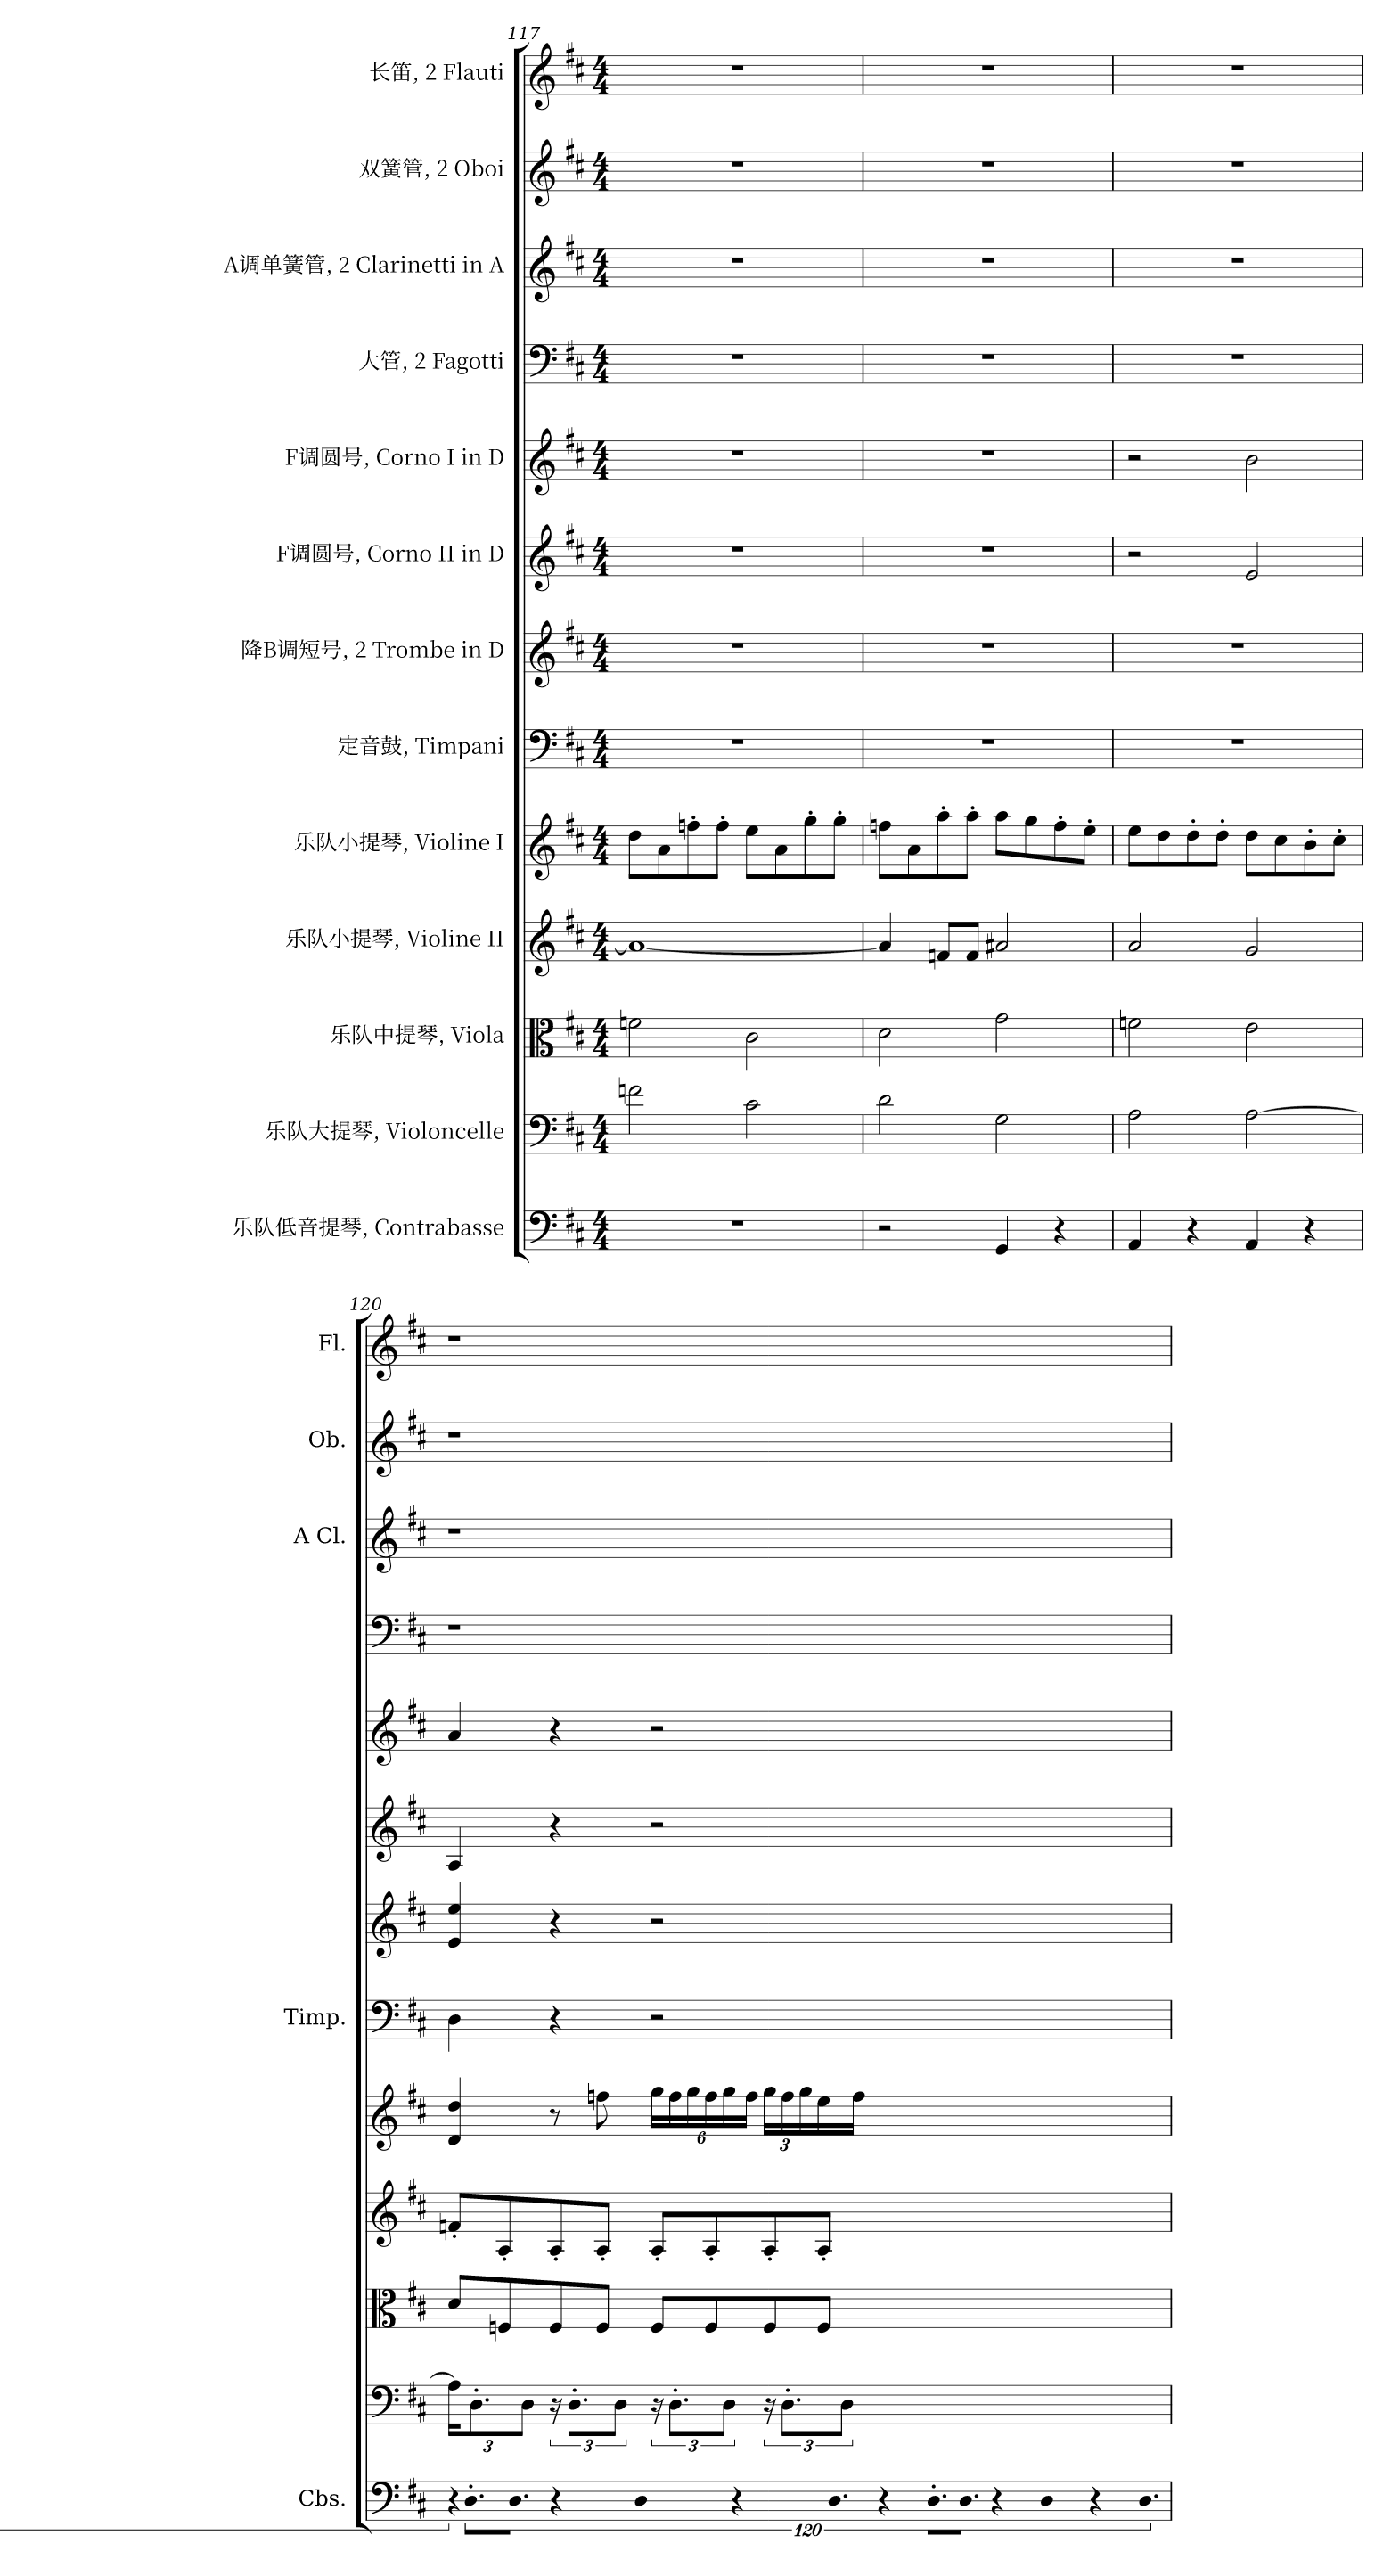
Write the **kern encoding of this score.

**kern	**kern	**kern	**kern	**kern	**kern	**kern	**kern	**kern	**kern	**kern	**kern	**kern
*part13	*part12	*part11	*part10	*part9	*part8	*part7	*part6	*part5	*part4	*part3	*part2	*part1
*staff13	*staff12	*staff11	*staff10	*staff9	*staff8	*staff7	*staff6	*staff5	*staff4	*staff3	*staff2	*staff1
*I"乐队低音提琴, Contrabasse	*I"乐队大提琴, Violoncelle	*I"乐队中提琴, Viola	*I"乐队小提琴, Violine II	*I"乐队小提琴, Violine I	*I"定音鼓, Timpani	*I"降B调短号, 2 Trombe in D	*I"F调圆号, Corno II in D	*I"F调圆号, Corno I in D	*I"大管, 2 Fagotti	*I"A调单簧管, 2 Clarinetti in A	*I"双簧管, 2 Oboi	*I"长笛, 2 Flauti
*I'Cbs.	*	*	*	*	*I'Timp.	*	*	*	*	*I'A Cl.	*I'Ob.	*I'Fl.
*clefF4	*clefF4	*clefC3	*clefG2	*clefG2	*clefF4	*clefG2	*clefG2	*clefG2	*clefF4	*clefG2	*clefG2	*clefG2
*ITrd7c12	*	*	*	*	*	*ITrd1c2	*ITrd4c7	*ITrd4c7	*	*ITrd2c3	*	*
*k[f#c#]	*k[f#c#]	*k[f#c#]	*k[f#c#]	*k[f#c#]	*k[f#c#]	*k[]	*k[f#]	*k[f#]	*k[f#c#]	*k[f#c#g#d#a#]	*k[f#c#]	*k[f#c#]
*M4/4	*M4/4	*M4/4	*M4/4	*M4/4	*M4/4	*M4/4	*M4/4	*M4/4	*M4/4	*M4/4	*M4/4	*M4/4
*MM278	*MM278	*MM278	*MM278	*MM278	*MM278	*MM278	*MM278	*MM278	*MM278	*MM278	*MM278	*MM278
=117	=117	=117	=117	=117	=117	=117	=117	=117	=117	=117	=117	=117
1r	2fn\	2fn\	1a_	8dd\L	1r	1r	1r	1r	1r	1r	1r	1r
.	.	.	.	8a\	.	.	.	.	.	.	.	.
.	.	.	.	8ffn'\	.	.	.	.	.	.	.	.
.	.	.	.	8ff'\J	.	.	.	.	.	.	.	.
.	2c#\	2c#\	.	8ee\L	.	.	.	.	.	.	.	.
.	.	.	.	8a\	.	.	.	.	.	.	.	.
.	.	.	.	8gg'\	.	.	.	.	.	.	.	.
.	.	.	.	8gg'\J	.	.	.	.	.	.	.	.
!!LO:PB:g=z
=118	=118	=118	=118	=118	=118	=118	=118	=118	=118	=118	=118	=118
*	*	*	*	*	*	*	*	*	*	*	*	*MM278
2r	2d\	2d\	4a/]	8ffn\L	1r	1r	1r	1r	1r	1r	1r	1r
.	.	.	.	8a\	.	.	.	.	.	.	.	.
.	.	.	8fn/L	8aa'\	.	.	.	.	.	.	.	.
.	.	.	8f/J	8aa'\J	.	.	.	.	.	.	.	.
4GGG/	2G\	2g\	2a#X/	8aa\L	.	.	.	.	.	.	.	.
.	.	.	.	8gg\	.	.	.	.	.	.	.	.
4r	.	.	.	8ff'\	.	.	.	.	.	.	.	.
.	.	.	.	8ee'\J	.	.	.	.	.	.	.	.
=119	=119	=119	=119	=119	=119	=119	=119	=119	=119	=119	=119	=119
*	*	*	*	*	*	*	*	*	*	*	*	*MM278
4AAA/	2A\	2fn\	2a/	8ee\L	1r	1r	2r	2r	1r	1r	1r	1r
.	.	.	.	8dd\	.	.	.	.	.	.	.	.
4r	.	.	.	8dd'\	.	.	.	.	.	.	.	.
.	.	.	.	8dd'\J	.	.	.	.	.	.	.	.
4AAA/	[2A\	2e\	2g/	8dd\L	.	.	2A/	2e\	.	.	.	.
.	.	.	.	8cc#\	.	.	.	.	.	.	.	.
4r	.	.	.	8b'\	.	.	.	.	.	.	.	.
.	.	.	.	8cc#'\J	.	.	.	.	.	.	.	.
=120	=120	=120	=120	=120	=120	=120	=120	=120	=120	=120	=120	=120
!LO:N:vis=32	!	!	!	!	!	!	!	!	!	!	!	!
*	*Xbrackettup	*	*	*	*	*	*	*	*	*	*	*
*	*	*	*	*	*	*	*	*	*	*	*	*MM278
640%23r	24A\KL]	8d/L	8fn'/L	4d/ 4dd/	4D\	4d/ 4dd/	4D/	4d/	1r	1r	1r	1r
!LO:N:vis=16.	!	!	!	!	!	!	!	!	!	!	!	!
960%103DD'\LL	.	.	.	.	.	.	.	.	.	.	.	.
.	12.D'\	.	.	.	.	.	.	.	.	.	.	.
.	.	8Fn/	8A'/	.	.	.	.	.	.	.	.	.
!LO:N:vis=16.	!	!	!	!	!	!	!	!	!	!	!	!
960%103DD\JJ	.	.	.	.	.	.	.	.	.	.	.	.
.	12D\J	.	.	.	.	.	.	.	.	.	.	.
*	*brackettup	*	*	*	*	*	*	*	*	*	*	*
.	24r	8F/	8A'/	8r	4r	4r	4r	4r	.	.	.	.
!LO:N:vis=32	!	!	!	!	!	!	!	!	!	!	!	!
640%23r	.	.	.	.	.	.	.	.	.	.	.	.
!LO:N:vis=16	!	!	!	!	!	!	!	!	!	!	!	!
1920%137DD\	.	.	.	.	.	.	.	.	.	.	.	.
.	12.D'\L	.	.	.	.	.	.	.	.	.	.	.
!LO:N:vis=32	!	!	!	!	!	!	!	!	!	!	!	!
640%23r	.	.	.	.	.	.	.	.	.	.	.	.
.	.	8F/J	8A'/J	8ffn\	.	.	.	.	.	.	.	.
!LO:N:vis=16.	!	!	!	!	!	!	!	!	!	!	!	!
960%103DD\	.	.	.	.	.	.	.	.	.	.	.	.
.	12D\J	.	.	.	.	.	.	.	.	.	.	.
*	*	*	*	*Xbrackettup	*	*	*	*	*	*	*	*
.	24r	8F/L	8A'/L	24gg\LL	2r	2r	2r	2r	.	.	.	.
!LO:N:vis=32	!	!	!	!	!	!	!	!	!	!	!	!
640%23r	.	.	.	.	.	.	.	.	.	.	.	.
!LO:N:vis=16.	!	!	!	!	!	!	!	!	!	!	!	!
960%103DD'\LL	.	.	.	.	.	.	.	.	.	.	.	.
.	12.D'\L	.	.	24ff\	.	.	.	.	.	.	.	.
.	.	.	.	24gg\	.	.	.	.	.	.	.	.
.	.	8F/	8A'/	24ff\	.	.	.	.	.	.	.	.
!LO:N:vis=16.	!	!	!	!	!	!	!	!	!	!	!	!
960%103DD\JJ	.	.	.	.	.	.	.	.	.	.	.	.
.	12D\J	.	.	24gg\	.	.	.	.	.	.	.	.
.	.	.	.	24ff\JJ	.	.	.	.	.	.	.	.
.	24r	8F/	8A'/	24gg\LL	.	.	.	.	.	.	.	.
!LO:N:vis=32	!	!	!	!	!	!	!	!	!	!	!	!
640%23r	.	.	.	.	.	.	.	.	.	.	.	.
!LO:N:vis=16	!	!	!	!	!	!	!	!	!	!	!	!
1920%137DD\	.	.	.	.	.	.	.	.	.	.	.	.
.	12.D'\L	.	.	24ff\	.	.	.	.	.	.	.	.
.	.	.	.	24gg\	.	.	.	.	.	.	.	.
!LO:N:vis=32	!	!	!	!	!	!	!	!	!	!	!	!
640%23r	.	.	.	.	.	.	.	.	.	.	.	.
.	.	8F/J	8A'/J	16ee\	.	.	.	.	.	.	.	.
!LO:N:vis=16.	!	!	!	!	!	!	!	!	!	!	!	!
960%103DD\	.	.	.	.	.	.	.	.	.	.	.	.
.	12D\J	.	.	.	.	.	.	.	.	.	.	.
.	.	.	.	16ff\JJ	.	.	.	.	.	.	.	.
.	480ryy	480ryy	480ryy	480ryy	480ryy	480ryy	480ryy	480ryy	480ryy	480ryy	480ryy	480ryy
=	=	=	=	=	=	=	=	=	=	=	=	=
*-	*-	*-	*-	*-	*-	*-	*-	*-	*-	*-	*-	*-
